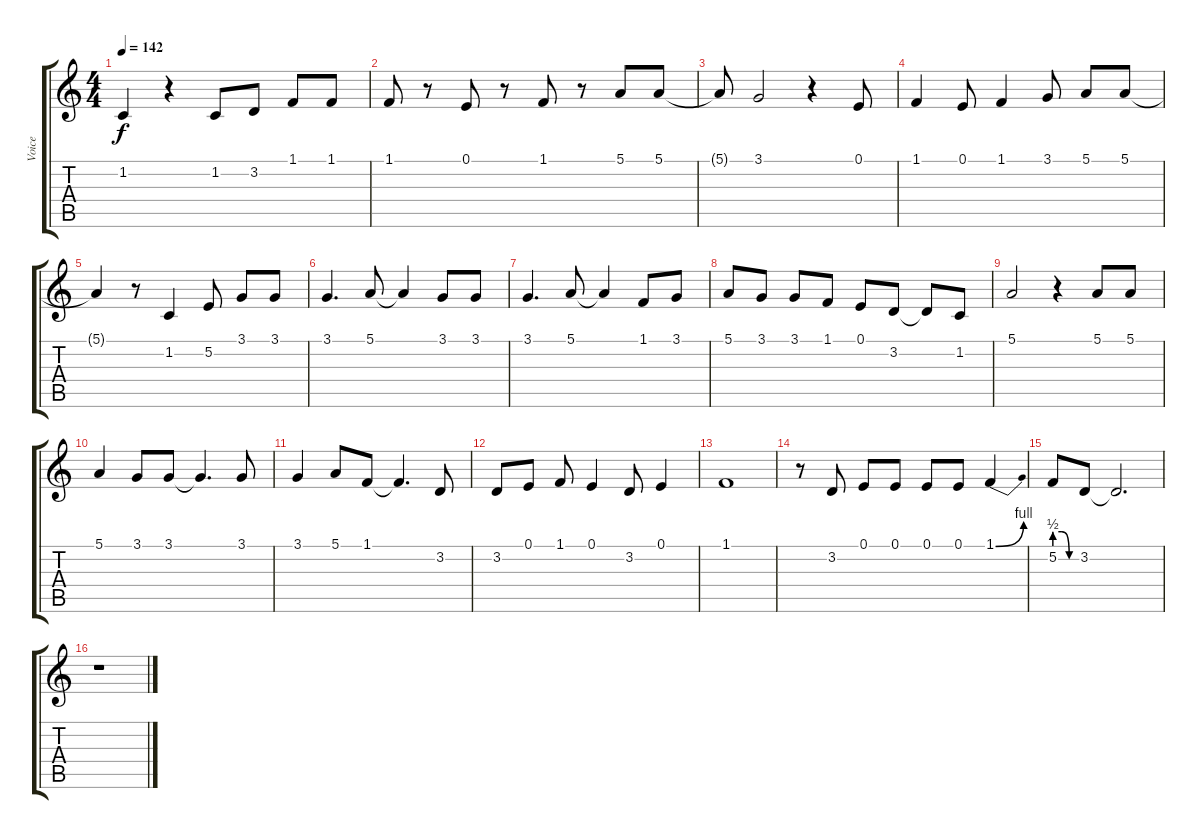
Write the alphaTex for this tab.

\track ("Voice" "Voice") {instrument sopranosax}
\staff {score tabs}
\tuning (E4 B3 G3 D3 A2 E2) {hide}
\ts (4 4)
\tempo 142
\clef g2
\ks c
1.2.4{dy f} r.4 1.2.8 3.2.8 1.1.8 1.1.8 |
1.1.8 r.8 0.1.8 r.8 1.1.8 r.8 5.1.8 5.1.8 |
5.1{t}.8 3.1.2 r.4 0.1.8 |
1.1.4 0.1.8 1.1.4 3.1.8 5.1.8 5.1.8 |
5.1{t}.4 r.8 1.2.4 5.2.8 3.1.8 3.1.8 |
3.1.4{d} 5.1.8 5.1{t}.4 3.1.8 3.1.8 |
3.1.4{d} 5.1.8 5.1{t}.4 1.1.8 3.1.8 |
5.1.8 3.1.8 3.1.8 1.1.8 0.1.8 3.2.8 3.2{t}.8 1.2.8 |
5.1.2 r.4 5.1.8 5.1.8 |
5.1.4 3.1.8 3.1.8 3.1{t}.4{d} 3.1.8 |
3.1.4 5.1.8 1.1.8 1.1{t}.4{d} 3.2.8 |
3.2.8 0.1.8 1.1.8 0.1.4 3.2.8 0.1.4 |
1.1.1 |
r.8 3.2.8 0.1.8 0.1.8 0.1.8 0.1.8 1.1{be (bend 0 0 60 4)}.4 |
5.2{be (custom 0 2 20 2 40 0 60 0)}.8 3.2.8 3.2{t}.2{d} |
r.1
